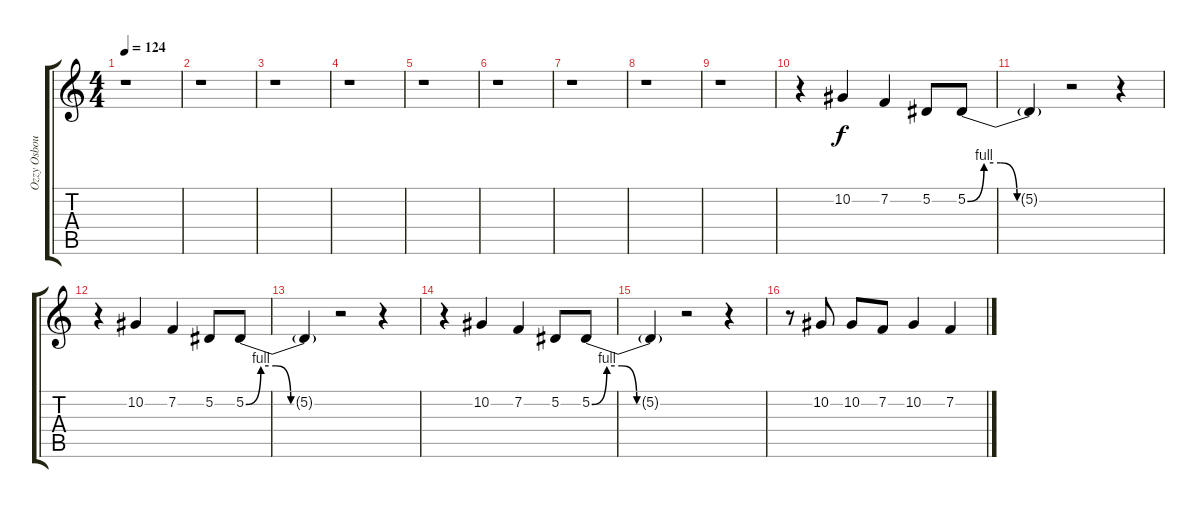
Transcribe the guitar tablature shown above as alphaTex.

\track ("Ozzy Osbourne" "Ozzy Osbou") {instrument accordion}
\staff {score tabs}
\tuning (Eb4 Bb3 Gb3 Db3 Ab2 Eb2) {hide}
\ts (4 4)
\tempo 124
\clef g2
\ks c
r.1{dy f} |
r.1 |
r.1 |
r.1 |
r.1 |
r.1 |
r.1 |
r.1 |
r.1 |
r.4 10.2.4 7.2.4 5.2.8 5.2{be (custom 0 0 10 4 20 4 30 0 60 0)}.8 |
5.2{t}.4 r.2 r.4 |
r.4 10.2.4 7.2.4 5.2.8 5.2{be (custom 0 0 10 4 20 4 30 0 60 0)}.8 |
5.2{t}.4 r.2 r.4 |
r.4 10.2.4 7.2.4 5.2.8 5.2{be (custom 0 0 10 4 20 4 30 0 60 0)}.8 |
5.2{t}.4 r.2 r.4 |
r.8 10.2.8 10.2.8 7.2.8 10.2.4 7.2.4
